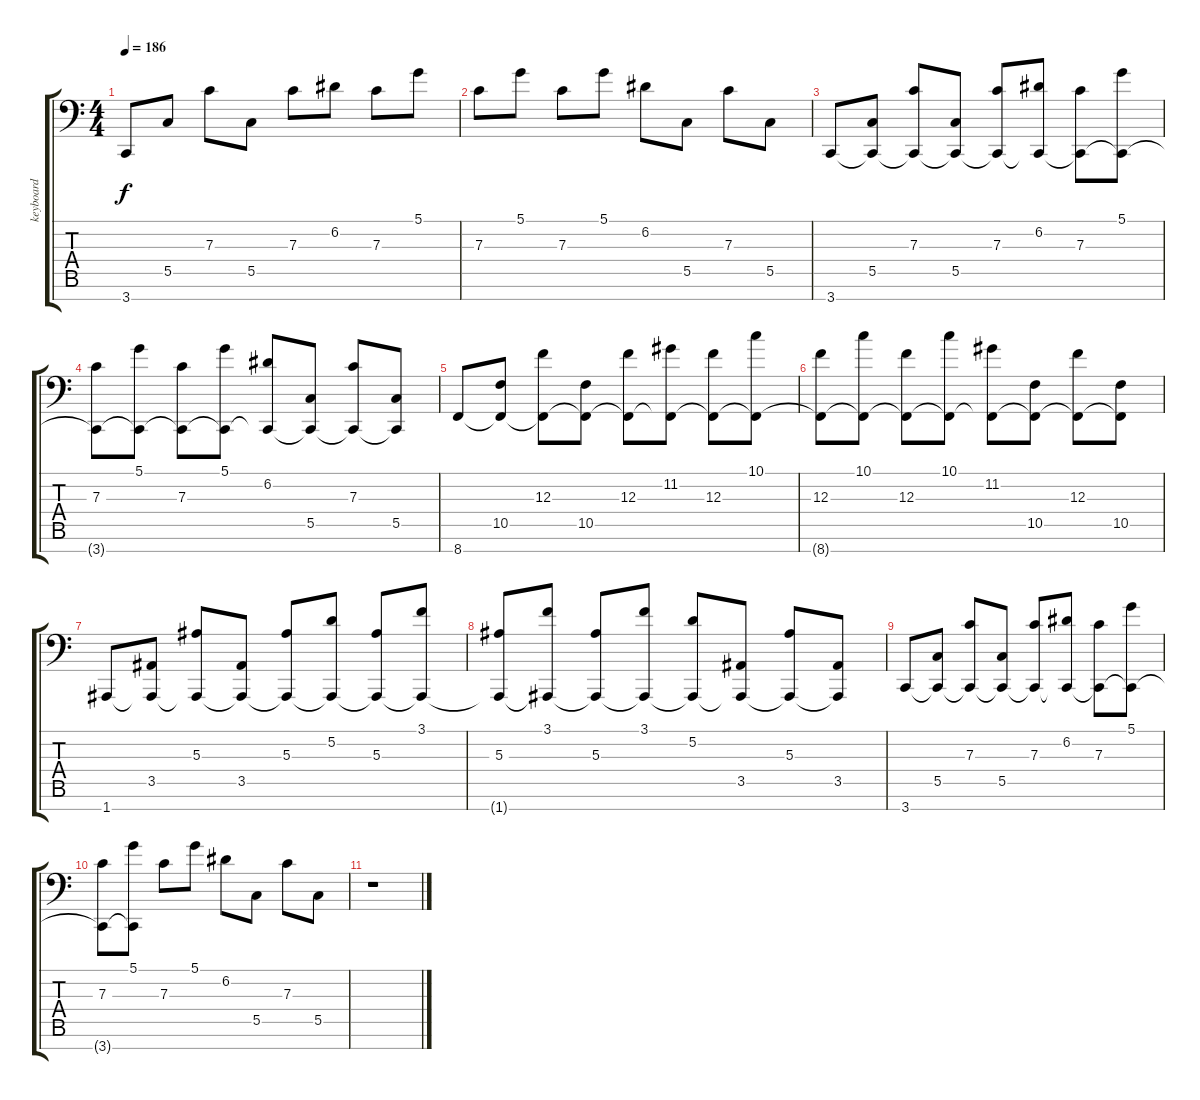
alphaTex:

\track ("keyboard" "keyboard") {instrument musicbox}
\staff {score tabs}
\tuning (D4 A3 F3 C3 G2 D2 A1) {hide}
\ts (4 4)
\tempo 186
\clef f4
\ks c
3.7.8{dy f} 5.5.8 7.3.8 5.5.8 7.3.8 6.2.8 7.3.8 5.1.8 |
7.3.8 5.1.8 7.3.8 5.1.8 6.2.8 5.5.8 7.3.8 5.5.8 |
3.7.8 (5.5 3.7{t}).8 (7.3 3.7{t}).8 (5.5 3.7{t}).8 (7.3 3.7{t}).8 (6.2 3.7{t}).8 (7.3 3.7{t}).8 (5.1 3.7{t}).8 |
(7.3 3.7{t}).8 (5.1 3.7{t}).8 (7.3 3.7{t}).8 (5.1 3.7{t}).8 (6.2 3.7{t}).8 (5.5 3.7{t}).8 (7.3 3.7{t}).8 (5.5 3.7{t}).8 |
8.7.8 (10.5 8.7{t}).8 (12.3 8.7{t}).8 (10.5 8.7{t}).8 (12.3 8.7{t}).8 (11.2 8.7{t}).8 (12.3 8.7{t}).8 (10.1 8.7{t}).8 |
(12.3 8.7{t}).8 (10.1 8.7{t}).8 (12.3 8.7{t}).8 (10.1 8.7{t}).8 (11.2 8.7{t}).8 (10.5 8.7{t}).8 (12.3 8.7{t}).8 (10.5 8.7{t}).8 |
1.7.8 (3.5 1.7{t}).8 (5.3 1.7{t}).8 (3.5 1.7{t}).8 (5.3 1.7{t}).8 (5.2 1.7{t}).8 (5.3 1.7{t}).8 (3.1 1.7{t}).8 |
(5.3 1.7{t}).8 (3.1 1.7{t}).8 (5.3 1.7{t}).8 (3.1 1.7{t}).8 (5.2 1.7{t}).8 (3.5 1.7{t}).8 (5.3 1.7{t}).8 (3.5 1.7{t}).8 |
3.7.8 (5.5 3.7{t}).8 (7.3 3.7{t}).8 (5.5 3.7{t}).8 (7.3 3.7{t}).8 (6.2 3.7{t}).8 (7.3 3.7{t}).8 (5.1 3.7{t}).8 |
(7.3 3.7{t}).8 (5.1 3.7{t}).8 7.3.8 5.1.8 6.2.8 5.5.8 7.3.8 5.5.8 |
r.1
